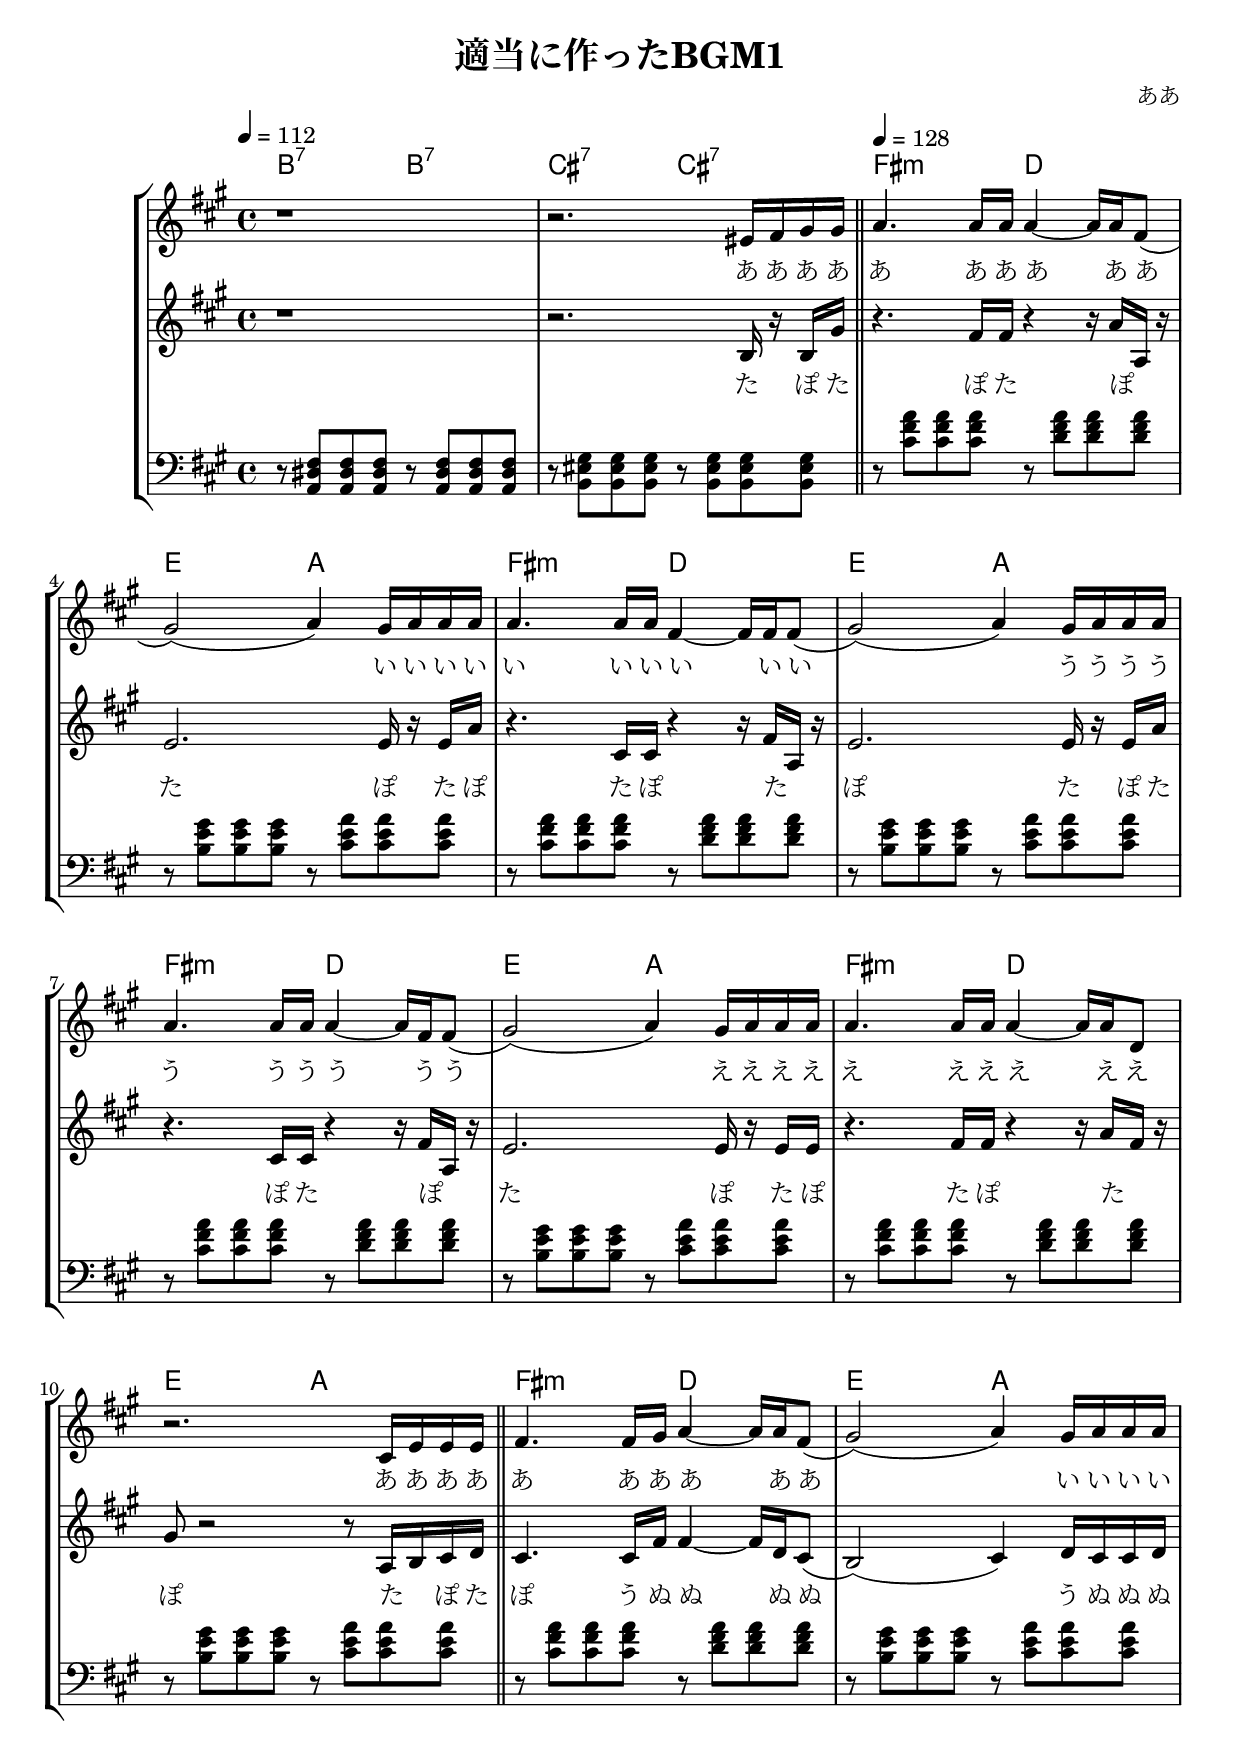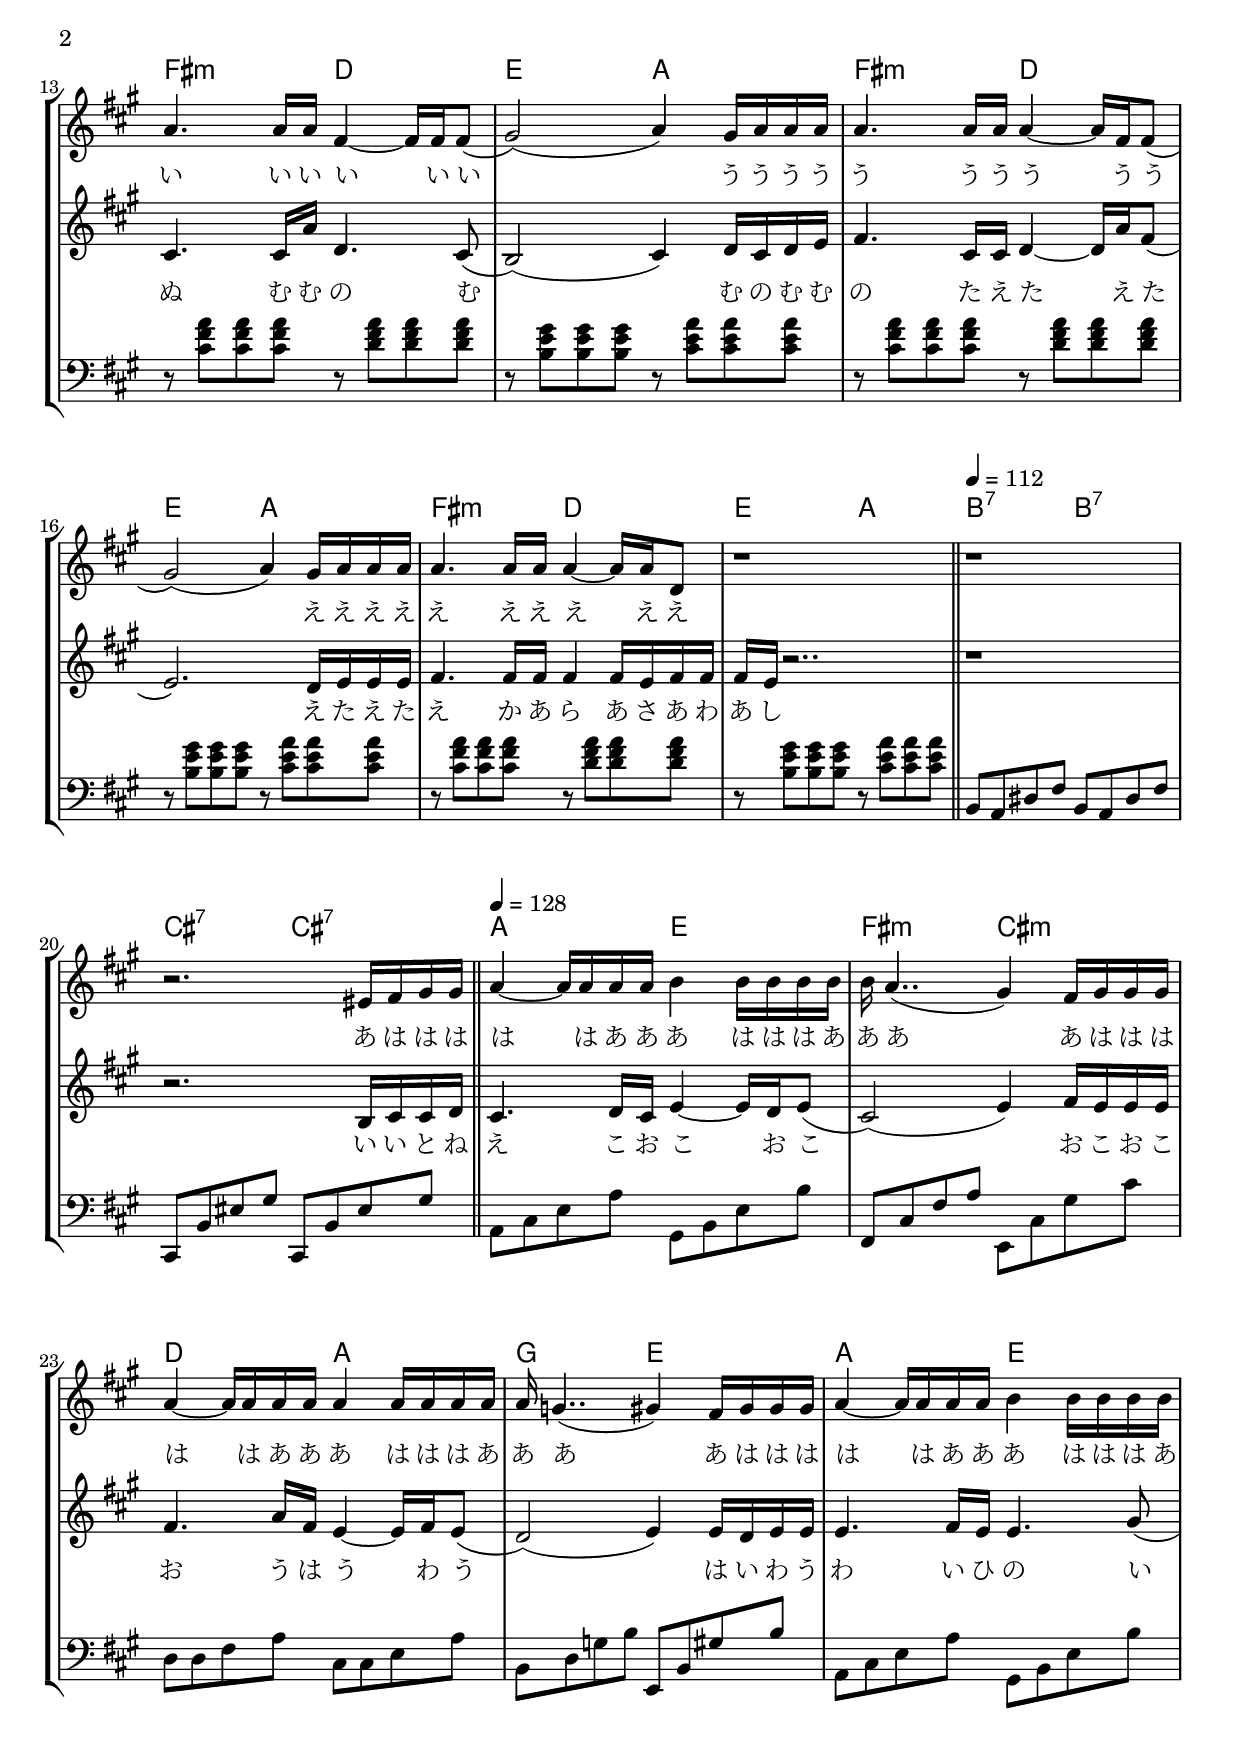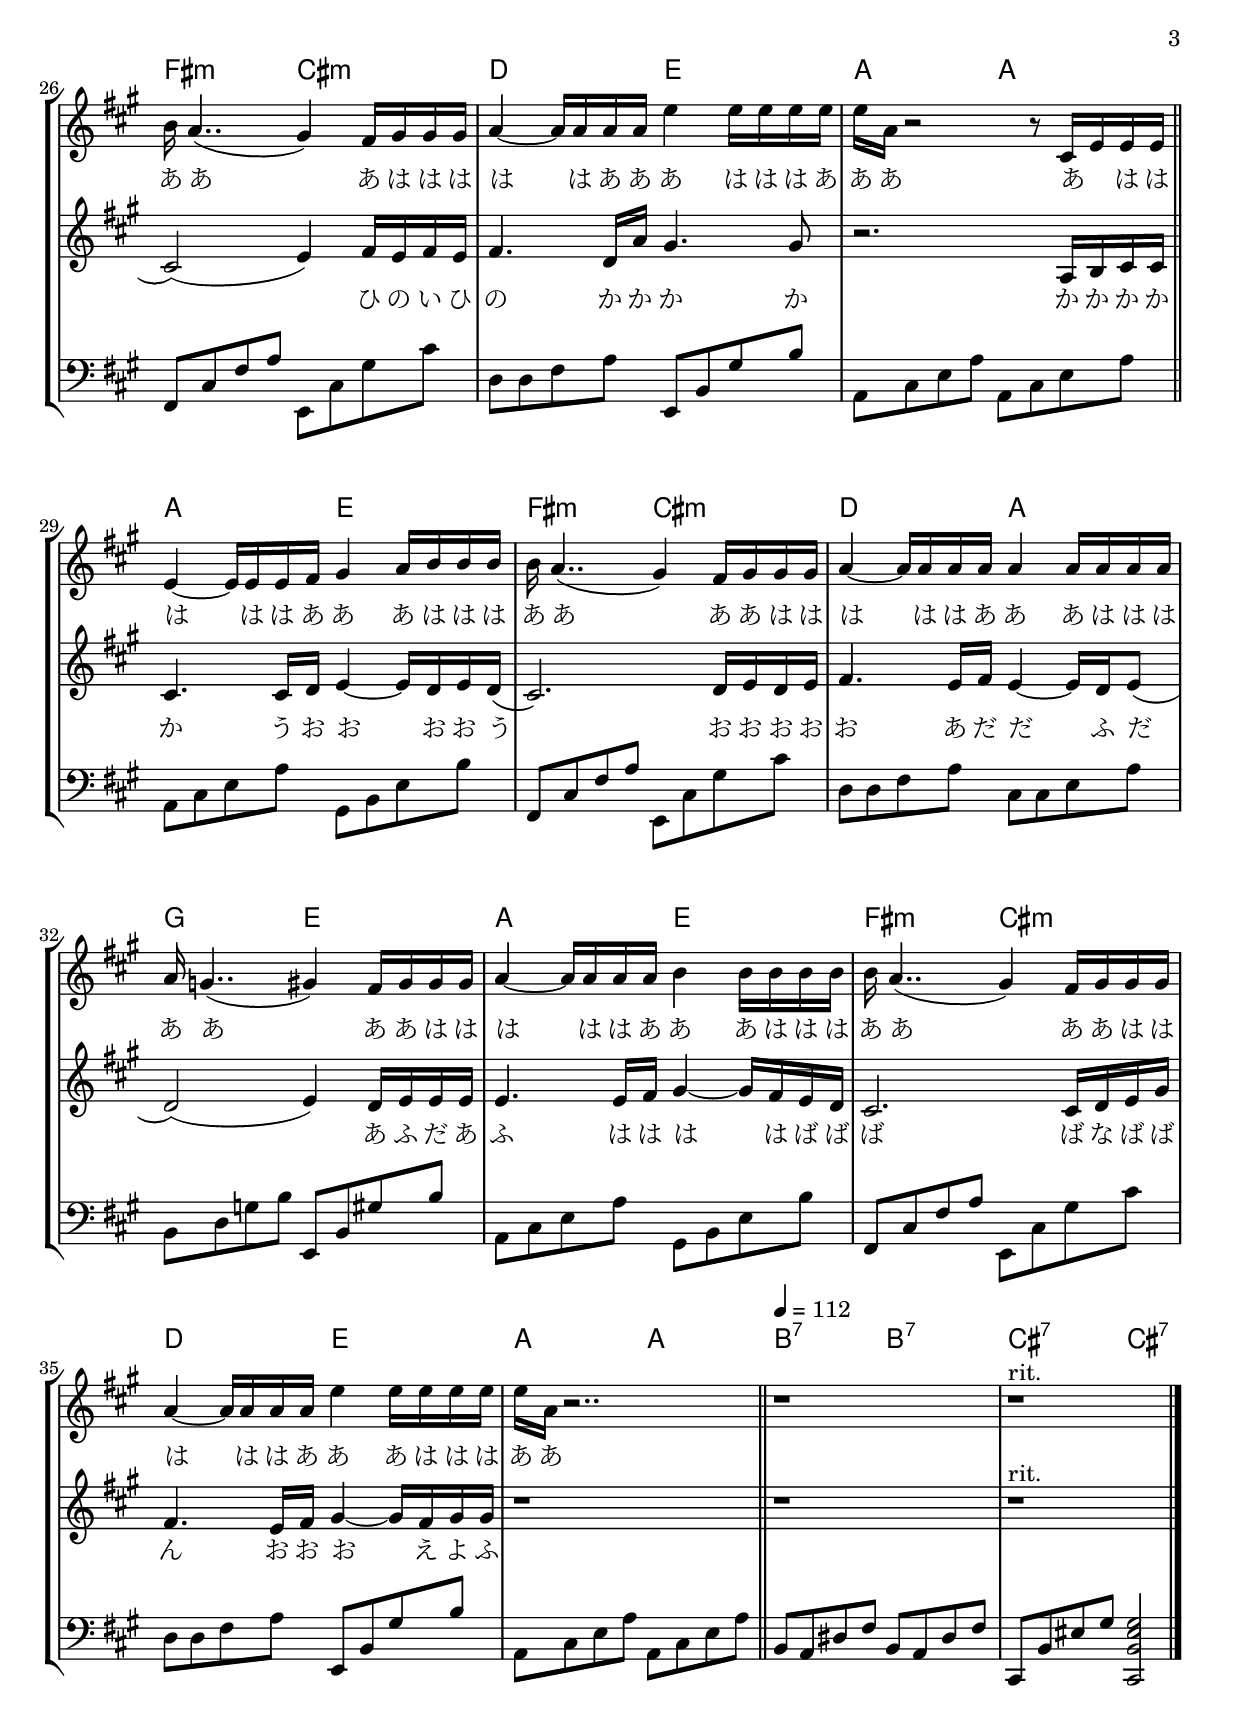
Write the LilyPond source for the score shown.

\version "2.12.1"

\header {
	title = \markup {適当に作ったBGM1}
	composer = \markup \center-column {ああ}
}

harmony = \chordmode {
	b2:7 b:7 cis:7 cis:7 

	fis:m d e a fis:m d e a fis:m d e a fis:m d e a 

	fis:m d e a fis:m d e a fis:m d e a fis:m d e a 

	b:7 b:7 cis:7 cis:7 

	a e fis:m cis:m d a g e a e fis:m cis:m d e a a 

	a e fis:m cis:m d a g e a e fis:m cis:m d e a a 

	b:7 b:7 cis:7 cis:7 
}

melody = {
	\key a \major
	\tempo 4 = 112
	r1 | r2. 
	\set Staff.midiInstrument = #"Timpani"
	eis'16  fis'16  gis'16  gis'16 
		\tempo 4 = 128
a'4.  a'16  a'16  a'4~a'16  a'16  fis'8 
	(gis'2)  (a'4)  gis'16  a'16  a'16  a'16 
	a'4.  a'16  a'16  fis'4~fis'16  fis'16  fis'8 
	(gis'2)  (a'4)  gis'16  a'16  a'16  a'16 
	a'4.  a'16  a'16  a'4~a'16  fis'16  fis'8 
	(gis'2)  (a'4)  gis'16  a'16  a'16  a'16 
	a'4.  a'16  a'16  a'4~a'16  a'16  d'8
	r2. 	\set Staff.midiInstrument = #"Timpani"
	cis'16  e'16  e'16  e'16 
	fis'4.  fis'16  gis'16  a'4~a'16  a'16  fis'8 
	(gis'2)  (a'4)  gis'16  a'16  a'16  a'16 
	a'4.  a'16  a'16  fis'4~fis'16  fis'16  fis'8 
	(gis'2)  (a'4)  gis'16  a'16  a'16  a'16 
	a'4.  a'16  a'16  a'4~a'16  fis'16  fis'8 
	(gis'2)  (a'4)  gis'16  a'16  a'16  a'16 
	a'4.  a'16  a'16  a'4~a'16  a'16  d'8
	r1 	\tempo 4 = 112
	r1 | r2. 
	\set Staff.midiInstrument = #"Timpani"
	eis'16  fis'16  gis'16  gis'16 
		\tempo 4 = 128
a'4~a'16  a'16  a'16  a'16  b'4  b'16  b'16  b'16  b'16 
	b'16  a'4..  (gis'4)  fis'16  gis'16  gis'16  gis'16 
	a'4~a'16  a'16  a'16  a'16  a'4  a'16  a'16  a'16  a'16 
	a'16  g'4..  (gis'4)  fis'16  gis'16  gis'16  gis'16 
	a'4~a'16  a'16  a'16  a'16  b'4  b'16  b'16  b'16  b'16 
	b'16  a'4..  (gis'4)  fis'16  gis'16  gis'16  gis'16 
	a'4~a'16  a'16  a'16  a'16  e''4  e''16  e''16  e''16  e''16 
	e''16  a'16  	r2~r8 	\set Staff.midiInstrument = #"Timpani"
	cis'16  e'16  e'16  e'16 
	e'4~e'16  e'16  e'16  fis'16  gis'4  a'16  b'16  b'16  b'16 
	b'16  a'4..  (gis'4)  fis'16  gis'16  gis'16  gis'16 
	a'4~a'16  a'16  a'16  a'16  a'4  a'16  a'16  a'16  a'16 
	a'16  g'4..  (gis'4)  fis'16  gis'16  gis'16  gis'16 
	a'4~a'16  a'16  a'16  a'16  b'4  b'16  b'16  b'16  b'16 
	b'16  a'4..  (gis'4)  fis'16  gis'16  gis'16  gis'16 
	a'4~a'16  a'16  a'16  a'16  e''4  e''16  e''16  e''16  e''16 
	e''16  a'16  	r2.. 	\tempo 4 = 112
	r1 | r1^"rit." \bar "|."
}

words = \lyricmode {
	
	あ  あ  あ  あ  あ  あ  あ  あ  あ  あ  い  い  い  い  い  い  い  い  い  い  う  う  う  う  う  う  う  う  う  う  え  え  え  え  え  え  え  え  え  え  
	あ  あ  あ  あ  あ  あ  あ  あ  あ  あ  い  い  い  い  い  い  い  い  い  い  う  う  う  う  う  う  う  う  う  う  え  え  え  え  え  え  え  え  え  え  
	
	あ  は  は  は  は  は  あ  あ  あ  は  は  は  あ  あ  あ  あ  は  は  は  は  は  あ  あ  あ  は  は  は  あ  あ  あ  あ  は  は  は  は  は  あ  あ  あ  は  は  は  あ  あ  あ  あ  は  は  は  は  は  あ  あ  あ  は  は  は  あ  あ  あ  
	あ  は  は  は  は  は  あ  あ  あ  は  は  は  あ  あ  あ  あ  は  は  は  は  は  あ  あ  あ  は  は  は  あ  あ  あ  あ  は  は  は  は  は  あ  あ  あ  は  は  は  あ  あ  あ  あ  は  は  は  は  は  あ  あ  あ  は  は  は  あ  あ  あ  
	
}

secondmelody = {
	\key a \major
	\tempo 4 = 112
	r1 | r2. 
	\set Staff.midiInstrument = #"Percussive Organ"
	b16  r16  b16  gis'16 
		\tempo 4 = 128
r4.  fis'16  fis'16  r4~r16  a'16  a16  r16 
	e'2.  e'16  r16  e'16  a'16 
	r4.  cis'16  cis'16  r4~r16  fis'16  a16  r16 
	e'2.  e'16  r16  e'16  a'16 
	r4.  cis'16  cis'16  r4~r16  fis'16  a16  r16 
	e'2.  e'16  r16  e'16  e'16 
	r4.  fis'16  fis'16  r4~r16  a'16  fis'16  r16 
	gis'8  	r2~r8 	\set Staff.midiInstrument = #"Percussive Organ"
	a16  b16  cis'16  d'16 
	cis'4.  cis'16  fis'16  fis'4~fis'16  d'16  cis'8 
	(b2)  (cis'4)  d'16  cis'16  cis'16  d'16 
	cis'4.  cis'16  a'16  d'4.  cis'8 
	(b2)  (cis'4)  d'16  cis'16  d'16  e'16 
	fis'4.  cis'16  cis'16  d'4~d'16  a'16  fis'8 
	(e'2.)  d'16  e'16  e'16  e'16 
	fis'4.  fis'16  fis'16  fis'4  fis'16  e'16  fis'16  fis'16 
	fis'16  e'16  	r2.. 	\tempo 4 = 112
	r1 | r2. 
	\set Staff.midiInstrument = #"String Ensemble 1"
	b16  cis'16  cis'16  d'16 
		\tempo 4 = 128
cis'4.  d'16  cis'16  e'4~e'16  d'16  e'8 
	(cis'2)  (e'4)  fis'16  e'16  e'16  e'16 
	fis'4.  a'16  fis'16  e'4~e'16  fis'16  e'8 
	(d'2)  (e'4)  e'16  d'16  e'16  e'16 
	e'4.  fis'16  e'16  e'4.  gis'8 
	(cis'2)  (e'4)  fis'16  e'16  fis'16  e'16 
	fis'4.  d'16  a'16  gis'4.  gis'8
	r2. 	\set Staff.midiInstrument = #"String Ensemble 1"
	a16  b16  cis'16  cis'16 
	cis'4.  cis'16  d'16  e'4~e'16  d'16  e'16  d'16 
	(cis'2.)  d'16  e'16  d'16  e'16 
	fis'4.  e'16  fis'16  e'4~e'16  d'16  e'8 
	(d'2)  (e'4)  d'16  e'16  e'16  e'16 
	e'4.  e'16  fis'16  gis'4~gis'16  fis'16  e'16  d'16 
	cis'2.  cis'16  d'16  e'16  gis'16 
	fis'4.  e'16  fis'16  gis'4~gis'16  fis'16  gis'16  gis'16
	r1 	\tempo 4 = 112
	r1 | r1^"rit." \bar "|."
}

secondwords = \lyricmode {
	
	た  ぽ  た  ぽ  た  ぽ  た  ぽ  た  ぽ  た  ぽ  た  ぽ  た  ぽ  た  ぽ  た  ぽ  た  ぽ  た  ぽ  た  ぽ  た  ぽ  た  ぽ  た  ぽ  
	う  ぬ  ぬ  ぬ  ぬ  う  ぬ  ぬ  ぬ  ぬ  む  む  の  む  む  の  む  む  の  た  え  た  え  た  え  た  え  た  え  か  あ  ら  あ  さ  あ  わ  あ  し  い  い  と  ね  え  
	
	こ  お  こ  お  こ  お  こ  お  こ  お  う  は  う  わ  う  は  い  わ  う  わ  い  ひ  の  い  ひ  の  い  ひ  の  か  か  か  か  か  か  か  か  か  
	う  お  お  お  お  う  お  お  お  お  お  あ  だ  だ  ふ  だ  あ  ふ  だ  あ  ふ  は  は  は  は  ば  ば  ば  ば  な  ば  ば  ん  お  お  お  え  よ  ふ  あ  ん  ろ  く  そ  
	
}

tempochange = {
	\tempo 4 = 112
	r1 | r1 \bar "||"
	\tempo 4 = 128
	r1 | r1 | r1 | r1 | r1 | r1 | r1 | r1 \bar "||"
	\tempo 4 = 128
	r1 | r1 | r1 | r1 | r1 | r1 | r1 | r1 \bar "||"
	\tempo 4 = 112
	r1 | r1 \bar "||"
	\tempo 4 = 128
	r1 | r1 | r1 | r1 | r1 | r1 | r1 | r1 \bar "||"
	\tempo 4 = 128
	r1 | r1 | r1 | r1 | r1 | r1 | r1 | r1 \bar "||"
	\tempo 4 = 112
	r1 | \tempo 4 = 84 r2 \tempo 4 = 74 r2 \bar "|."
}

mainacc = {
	\clef bass
	\set Staff.midiInstrument = #"Orchestra Hit"
	\key a \major
	\tempo 4 = 112
	r8 <a, dis fis>8 <a, dis fis>8 <a, dis fis>8
	r8 <a, dis fis>8 <a, dis fis>8 <a, dis fis>8
	r8 <b, eis gis>8 <b, eis gis>8 <b, eis gis>8
	r8 <b, eis gis>8 <b, eis gis>8 <b, eis gis>8
	\bar "||"

	\set Staff.midiInstrument = #"Orchestra Hit"
	\tempo 4 = 128
	r8 <cis' fis' a'>8 <cis' fis' a'>8 <cis' fis' a'>8
	r8 <d' fis' a'>8 <d' fis' a'>8 <d' fis' a'>8
	r8 <b e' gis'>8 <b e' gis'>8 <b e' gis'>8
	r8 <cis' e' a'>8 <cis' e' a'>8 <cis' e' a'>8
	r8 <cis' fis' a'>8 <cis' fis' a'>8 <cis' fis' a'>8
	r8 <d' fis' a'>8 <d' fis' a'>8 <d' fis' a'>8
	r8 <b e' gis'>8 <b e' gis'>8 <b e' gis'>8
	r8 <cis' e' a'>8 <cis' e' a'>8 <cis' e' a'>8
	r8 <cis' fis' a'>8 <cis' fis' a'>8 <cis' fis' a'>8
	r8 <d' fis' a'>8 <d' fis' a'>8 <d' fis' a'>8
	r8 <b e' gis'>8 <b e' gis'>8 <b e' gis'>8
	r8 <cis' e' a'>8 <cis' e' a'>8 <cis' e' a'>8
	r8 <cis' fis' a'>8 <cis' fis' a'>8 <cis' fis' a'>8
	r8 <d' fis' a'>8 <d' fis' a'>8 <d' fis' a'>8
	r8 <b e' gis'>8 <b e' gis'>8 <b e' gis'>8
	r8 <cis' e' a'>8 <cis' e' a'>8 <cis' e' a'>8
	\bar "||"

	\set Staff.midiInstrument = #"Orchestra Hit"
	r8 <cis' fis' a'>8 <cis' fis' a'>8 <cis' fis' a'>8
	r8 <d' fis' a'>8 <d' fis' a'>8 <d' fis' a'>8
	r8 <b e' gis'>8 <b e' gis'>8 <b e' gis'>8
	r8 <cis' e' a'>8 <cis' e' a'>8 <cis' e' a'>8
	r8 <cis' fis' a'>8 <cis' fis' a'>8 <cis' fis' a'>8
	r8 <d' fis' a'>8 <d' fis' a'>8 <d' fis' a'>8
	r8 <b e' gis'>8 <b e' gis'>8 <b e' gis'>8
	r8 <cis' e' a'>8 <cis' e' a'>8 <cis' e' a'>8
	r8 <cis' fis' a'>8 <cis' fis' a'>8 <cis' fis' a'>8
	r8 <d' fis' a'>8 <d' fis' a'>8 <d' fis' a'>8
	r8 <b e' gis'>8 <b e' gis'>8 <b e' gis'>8
	r8 <cis' e' a'>8 <cis' e' a'>8 <cis' e' a'>8
	r8 <cis' fis' a'>8 <cis' fis' a'>8 <cis' fis' a'>8
	r8 <d' fis' a'>8 <d' fis' a'>8 <d' fis' a'>8
	r8 <b e' gis'>8 <b e' gis'>8 <b e' gis'>8
	r8 <cis' e' a'>8 <cis' e' a'>8 <cis' e' a'>8
	\bar "||"

	\set Staff.midiInstrument = #"Orchestra Hit"
	\tempo 4 = 112
	b,8 a,8 dis8 fis8
	b,8 a,8 dis8 fis8
	cis,8 b,8 eis8 gis8
	cis,8 b,8 eis8 gis8
	\bar "||"

	\set Staff.midiInstrument = #"Orchestra Hit"
	\tempo 4 = 128
	a,8 cis8 e8 a8
	gis,8 b,8 e8 b8
	fis,8 cis8 fis8 a8
	e,8 cis8 gis8 cis'8
	d8 d8 fis8 a8
	cis8 cis8 e8 a8
	b,8 d8 g8 b8
	e,8 b,8 gis8 b8
	a,8 cis8 e8 a8
	gis,8 b,8 e8 b8
	fis,8 cis8 fis8 a8
	e,8 cis8 gis8 cis'8
	d8 d8 fis8 a8
	e,8 b,8 gis8 b8
	a,8 cis8 e8 a8
	a,8 cis8 e8 a8
	\bar "||"

	\set Staff.midiInstrument = #"Orchestra Hit"
	a,8 cis8 e8 a8
	gis,8 b,8 e8 b8
	fis,8 cis8 fis8 a8
	e,8 cis8 gis8 cis'8
	d8 d8 fis8 a8
	cis8 cis8 e8 a8
	b,8 d8 g8 b8
	e,8 b,8 gis8 b8
	a,8 cis8 e8 a8
	gis,8 b,8 e8 b8
	fis,8 cis8 fis8 a8
	e,8 cis8 gis8 cis'8
	d8 d8 fis8 a8
	e,8 b,8 gis8 b8
	a,8 cis8 e8 a8
	a,8 cis8 e8 a8
	\bar "||"

	\set Staff.midiInstrument = #"Orchestra Hit"
	\tempo 4 = 112
	b,8 a,8 dis8 fis8
	b,8 a,8 dis8 fis8
	cis,8 b,8 eis8 gis8
	<cis, b, eis gis>2
	\bar "|."
}

subacc = {
	\clef bass
	\set Staff.midiInstrument = #"Fretless Bass"
	\key a \major
	\tempo 4 = 112
	b,8 r16 <a, dis fis>16 <a, dis fis>8 r16 b,16
	b,8 r16 <a, dis fis>16 <a, dis fis>8 r16 b,16
	cis,8 r16 <b, eis gis>16 <b, eis gis>8 r16 cis,16
	cis,8 r16 <b, eis gis>16 <b, eis gis>8 r16 cis,16
	\bar "||"

	\set Staff.midiInstrument = #"Fretless Bass"
	\tempo 4 = 128
	fis8 r16 <cis' fis' a'>16 <cis' fis' a'>8 r16 fis16
	d8 r16 <d' fis' a'>16 <d' fis' a'>8 r16 d16
	e8 r16 <b e' gis'>16 <b e' gis'>8 r16 e16
	a8 r16 <cis' e' a'>16 <cis' e' a'>8 r16 a16
	fis8 r16 <cis' fis' a'>16 <cis' fis' a'>8 r16 fis16
	d8 r16 <d' fis' a'>16 <d' fis' a'>8 r16 d16
	e8 r16 <b e' gis'>16 <b e' gis'>8 r16 e16
	a8 r16 <cis' e' a'>16 <cis' e' a'>8 r16 a16
	fis8 r16 <cis' fis' a'>16 <cis' fis' a'>8 r16 fis16
	d8 r16 <d' fis' a'>16 <d' fis' a'>8 r16 d16
	e8 r16 <b e' gis'>16 <b e' gis'>8 r16 e16
	a8 r16 <cis' e' a'>16 <cis' e' a'>8 r16 a16
	fis8 r16 <cis' fis' a'>16 <cis' fis' a'>8 r16 fis16
	d8 r16 <d' fis' a'>16 <d' fis' a'>8 r16 d16
	e8 r16 <b e' gis'>16 <b e' gis'>8 r16 e16
	a8 r16 <cis' e' a'>16 <cis' e' a'>8 r16 a16
	\bar "||"

	\set Staff.midiInstrument = #"Fretless Bass"
	fis8 r16 <cis' fis' a'>16 <cis' fis' a'>8 r16 fis16
	d8 r16 <d' fis' a'>16 <d' fis' a'>8 r16 d16
	e8 r16 <b e' gis'>16 <b e' gis'>8 r16 e16
	a8 r16 <cis' e' a'>16 <cis' e' a'>8 r16 a16
	fis8 r16 <cis' fis' a'>16 <cis' fis' a'>8 r16 fis16
	d8 r16 <d' fis' a'>16 <d' fis' a'>8 r16 d16
	e8 r16 <b e' gis'>16 <b e' gis'>8 r16 e16
	a8 r16 <cis' e' a'>16 <cis' e' a'>8 r16 a16
	fis8 r16 <cis' fis' a'>16 <cis' fis' a'>8 r16 fis16
	d8 r16 <d' fis' a'>16 <d' fis' a'>8 r16 d16
	e8 r16 <b e' gis'>16 <b e' gis'>8 r16 e16
	a8 r16 <cis' e' a'>16 <cis' e' a'>8 r16 a16
	fis8 r16 <cis' fis' a'>16 <cis' fis' a'>8 r16 fis16
	d8 r16 <d' fis' a'>16 <d' fis' a'>8 r16 d16
	e8 r16 <b e' gis'>16 <b e' gis'>8 r16 e16
	a8 r16 <cis' e' a'>16 <cis' e' a'>8 r16 a16
	\bar "||"

	\set Staff.midiInstrument = #"Fretless Bass"
	\tempo 4 = 112
	r8 b, <a, dis fis>4
	r8 b, <a, dis fis>4
	r8 cis, <b, eis gis>4
	r8 cis, <b, eis gis>4
	\bar "||"

	\set Staff.midiInstrument = #"Fretless Bass"
	\tempo 4 = 128
	r8 a, <cis e a>4
	r8 gis, <b, e b>4
	r8 fis, <cis fis a>4
	r8 e, <cis gis cis'>4
	r8 d <d fis a>4
	r8 cis <cis e a>4
	r8 b, <d g b>4
	r8 e, <b, gis b>4
	r8 a, <cis e a>4
	r8 gis, <b, e b>4
	r8 fis, <cis fis a>4
	r8 e, <cis gis cis'>4
	r8 d <d fis a>4
	r8 e, <b, gis b>4
	r8 a, <cis e a>4
	r8 a, <cis e a>4
	\bar "||"

	\set Staff.midiInstrument = #"Fretless Bass"
	r8 a, <cis e a>4
	r8 gis, <b, e b>4
	r8 fis, <cis fis a>4
	r8 e, <cis gis cis'>4
	r8 d <d fis a>4
	r8 cis <cis e a>4
	r8 b, <d g b>4
	r8 e, <b, gis b>4
	r8 a, <cis e a>4
	r8 gis, <b, e b>4
	r8 fis, <cis fis a>4
	r8 e, <cis gis cis'>4
	r8 d <d fis a>4
	r8 e, <b, gis b>4
	r8 a, <cis e a>4
	r8 a, <cis e a>4
	\bar "||"

	\set Staff.midiInstrument = #"Fretless Bass"
	\tempo 4 = 112
	r8 b, <a, dis fis>4
	r8 b, <a, dis fis>4
	r8 cis, <b, eis gis>4
	<cis, b, eis gis>2
	\bar "|."
}

percA = {
	\drummode {
	cymr4 cymr4 cymr4 cymr4  |cymr4 cymr8 cymr16 cymr16 cymr4 cymr4  \bar "||"
	cymr4 cymr4 cymr4 cymr4  |cymr4 cymr8 cymr16 cymr16 cymr4 cymr4  |cymr4 cymr4 cymr4 cymr4  |cymr4 cymr2.  |cymr4 cymr4 cymr4 cymr4  |cymr4 cymr8 cymr16 cymr16 cymr4 cymr4  |cymr4 cymr4 cymr4 cymr4  |cymr4 cymr2.  \bar "||"
	cymr4 cymr4 cymr4 cymr4  |cymr4 cymr8 cymr16 cymr16 cymr4 cymr4  |cymr4 cymr4 cymr4 cymr4  |cymr4 cymr2.  |cymr4 cymr4 cymr4 cymr4  |cymr4 cymr8 cymr16 cymr16 cymr4 cymr4  |cymr4 cymr4 cymr4 cymr4  |cymr4 cymr2.  \bar "||"
	r2. hho4  |r1  \bar "||"
	r2. hho4  |r1  |r2. hho4  |r1  |r2. hho4  |r1  |r2. hho4  |r1  \bar "||"
	r2. hho4  |r1  |r2. hho4  |r1  |r2. hho4  |r1  |r2. hho4  |r1  \bar "||"
	r2. hho4  |r1  \bar "|."
	}
}

percB = {
	\drummode {
	r2 sn2  |r2 sn2  \bar "||"
	r2 sn2  |r2 sn2  |r2 sn2  |r8 sn8 sn2.  |r2 sn2  |r2 sn2  |r2 sn2  |r8 sn8 sn2.  \bar "||"
	r2 sn2  |r2 sn2  |r2 sn2  |r8 sn8 sn2.  |r2 sn2  |r2 sn2  |r2 sn2  |r8 sn8 sn2.  \bar "||"
	r4 hh4 hh2  |r4 hh4. r16 hh8 hh8 hh16  \bar "||"
	r4 hh4 hh2  |hh4 hh4 hh4 hh4  |hh4 hh4 hh4 r16 hh8.  |hh4 hh4 hh4 hh4  |r4 hh4 hh2  |hh4 hh4 hh4 hh4  |hh4 hh4 hh4 r16 hh8.  |r4 hh4. r16 hh8 hh8 hh16  \bar "||"
	r4 hh4 hh2  |hh4 hh4 hh4 hh4  |hh4 hh4 hh4 r16 hh8.  |hh4 hh4 hh4 hh4  |r4 hh4 hh2  |hh4 hh4 hh4 hh4  |hh4 hh4 hh4 r16 hh8.  |r4 hh4. r16 hh8 hh8 hh16  \bar "||"
	r4 hh4 hh2  |r4 hh4. r16 hh8 hh8 hh16  \bar "|."
	}
}

percC = {
	\drummode {
	bd2. r8 bd8  |bd2 r8 bd4.  \bar "||"
	bd2. r8 bd8  |bd2. r8 bd8  |bd2. r8 bd8  |bd4. bd8 bd4. bd8  |bd2. r8 bd8  |bd2. r8 bd8  |bd2. r8 bd8  |bd2 r8 bd4.  \bar "||"
	bd2. r8 bd8  |bd2. r8 bd8  |bd2. r8 bd8  |bd4. bd8 bd4. bd8  |bd2. r8 bd8  |bd2. r8 bd8  |bd2. r8 bd8  |bd2 r8 bd4.  \bar "||"
	r16 hhp8 hhp8 hhp8 hhp8 hhp8 hhp8 hhp8 hhp16  |r16 hhp8 hhp8 hhp8 hhp8. hhp8 hhp8 hhp8  \bar "||"
	r16 hhp8 hhp8 hhp8 hhp8 hhp8 hhp8 hhp8 hhp16  |r16 hhp8 hhp8 hhp8 hhp8 hhp8 hhp8 hhp8 hhp16  |r16 hhp8 hhp8 hhp8 hhp8 hhp8 hhp4 hhp16  |r16 hhp8 hhp8 hhp8 hhp8 hhp8 hhp8 hhp8 hhp16  |r16 hhp8 hhp8 hhp8 hhp8 hhp8 hhp8 hhp8 hhp16  |r16 hhp8 hhp8 hhp8 hhp8 hhp8 hhp8 hhp8 hhp16  |r16 hhp8 hhp8 hhp8 hhp8 hhp8 hhp4 hhp16  |r16 hhp8 hhp8 hhp8 hhp8. hhp8 hhp8 hhp8  \bar "||"
	r16 hhp8 hhp8 hhp8 hhp8 hhp8 hhp8 hhp8 hhp16  |r16 hhp8 hhp8 hhp8 hhp8 hhp8 hhp8 hhp8 hhp16  |r16 hhp8 hhp8 hhp8 hhp8 hhp8 hhp4 hhp16  |r16 hhp8 hhp8 hhp8 hhp8 hhp8 hhp8 hhp8 hhp16  |r16 hhp8 hhp8 hhp8 hhp8 hhp8 hhp8 hhp8 hhp16  |r16 hhp8 hhp8 hhp8 hhp8 hhp8 hhp8 hhp8 hhp16  |r16 hhp8 hhp8 hhp8 hhp8 hhp8 hhp4 hhp16  |r16 hhp8 hhp8 hhp8 hhp8. hhp8 hhp8 hhp8  \bar "||"
	r16 hhp8 hhp8 hhp8 hhp8 hhp8 hhp8 hhp8 hhp16  |r16 hhp8 hhp8 hhp8 hhp8. hhp8 hhp8 hhp8  \bar "|."
	}
}

percD = {
	\drummode {
	r1 |r8. tommh8. tommh2 r8  \bar "||"
	r1 |r1 |r1 |r2 r8 tommh8 tommh4  |r1 |r1 |r1 |r8. tommh8. tommh2 r8  \bar "||"
	r1 |r1 |r1 |r2 r8 tommh8 tommh4  |r1 |r1 |r1 |r8. tommh8. tommh2 r8  \bar "||"
	r8 sn4 sn4 sn4 sn8  |r8 sn4 sn8 sn16 sn8 sn8 sn8 sn16  \bar "||"
	r8 sn4 sn4 sn4 sn8  |r8 sn4 sn4 sn4 sn8  |r8 sn4 sn4 sn4 sn8  |r8 sn4 sn4 sn4 sn8  |r8 sn4 sn4 sn4 sn8  |r8 sn4 sn4 sn4 sn8  |r8 sn4 sn4 sn4 sn8  |r8 sn4 sn8 sn16 sn8 sn8 sn8 sn16  \bar "||"
	r8 sn4 sn4 sn4 sn8  |r8 sn4 sn4 sn4 sn8  |r8 sn4 sn4 sn4 sn8  |r8 sn4 sn4 sn4 sn8  |r8 sn4 sn4 sn4 sn8  |r8 sn4 sn4 sn4 sn8  |r8 sn4 sn4 sn4 sn8  |r8 sn4 sn8 sn16 sn8 sn8 sn8 sn16  \bar "||"
	r8 sn4 sn4 sn4 sn8  |r8 sn4 sn8 sn16 sn8 sn8 sn8 sn16  \bar "|."
	}
}

percE = {
	\drummode {
	r1 |r2. toml8 toml8  \bar "||"
	r1 |r1 |r1 |r2. r8 toml8  |r1 |r1 |r1 |r2. toml8 toml8  \bar "||"
	r1 |r1 |r1 |r2. r8 toml8  |r1 |r1 |r1 |r2. toml8 toml8  \bar "||"
	bd4 bd4 bd16 bd8 bd16 bd4  |bd4 bd8. bd8 bd8 bd8 bd8 bd16  \bar "||"
	bd4 bd4 bd16 bd8 bd16 bd4  |bd4 bd4 bd16 bd8 bd16 bd4  |bd4 bd4 bd16 bd8 bd16 bd4  |bd4 bd4 bd16 bd8 bd16 bd4  |bd4 bd4 bd16 bd8 bd16 bd4  |bd4 bd4 bd16 bd8 bd16 bd4  |bd4 bd4 bd16 bd8 bd16 bd4  |bd4 bd8. bd8 bd8 bd8 bd8 bd16  \bar "||"
	bd4 bd4 bd16 bd8 bd16 bd4  |bd4 bd4 bd16 bd8 bd16 bd4  |bd4 bd4 bd16 bd8 bd16 bd4  |bd4 bd4 bd16 bd8 bd16 bd4  |bd4 bd4 bd16 bd8 bd16 bd4  |bd4 bd4 bd16 bd8 bd16 bd4  |bd4 bd4 bd16 bd8 bd16 bd4  |bd4 bd8. bd8 bd8 bd8 bd8 bd16  \bar "||"
	bd4 bd4 bd16 bd8 bd16 bd4  |bd4 bd8. bd8 bd8 bd8 bd8 bd16  \bar "|."
	}
}

percF = {
	\drummode {
	r1 |hho1  \bar "||"
	r1 |r1 |r1 |r1 |r1 |r1 |r1 |hho1  \bar "||"
	r1 |r1 |r1 |r1 |r1 |r1 |r1 |hho1  \bar "||"
	cymc1  |cymc1  \bar "||"
	cymc1  |r1 |r1 |r1 |cymc1  |r1 |r1 |cymc1  \bar "||"
	cymc1  |r1 |r1 |r1 |cymc1  |r1 |r1 |cymc1  \bar "||"
	cymc1  |cymc1  \bar "|."
	}
}

\score {
	<<
		\new StaffGroup <<
			\new ChordNames {\harmony}
			\new Voice = "melody" {\melody}
			\new Lyrics \lyricsto "melody" \words
			\new Voice = "secondmelody" {\secondmelody}
			\new Lyrics \lyricsto "secondmelody" \secondwords
			\new Staff = "mainacc" {\mainacc}
		>>
	>>
	\layout { }
}
